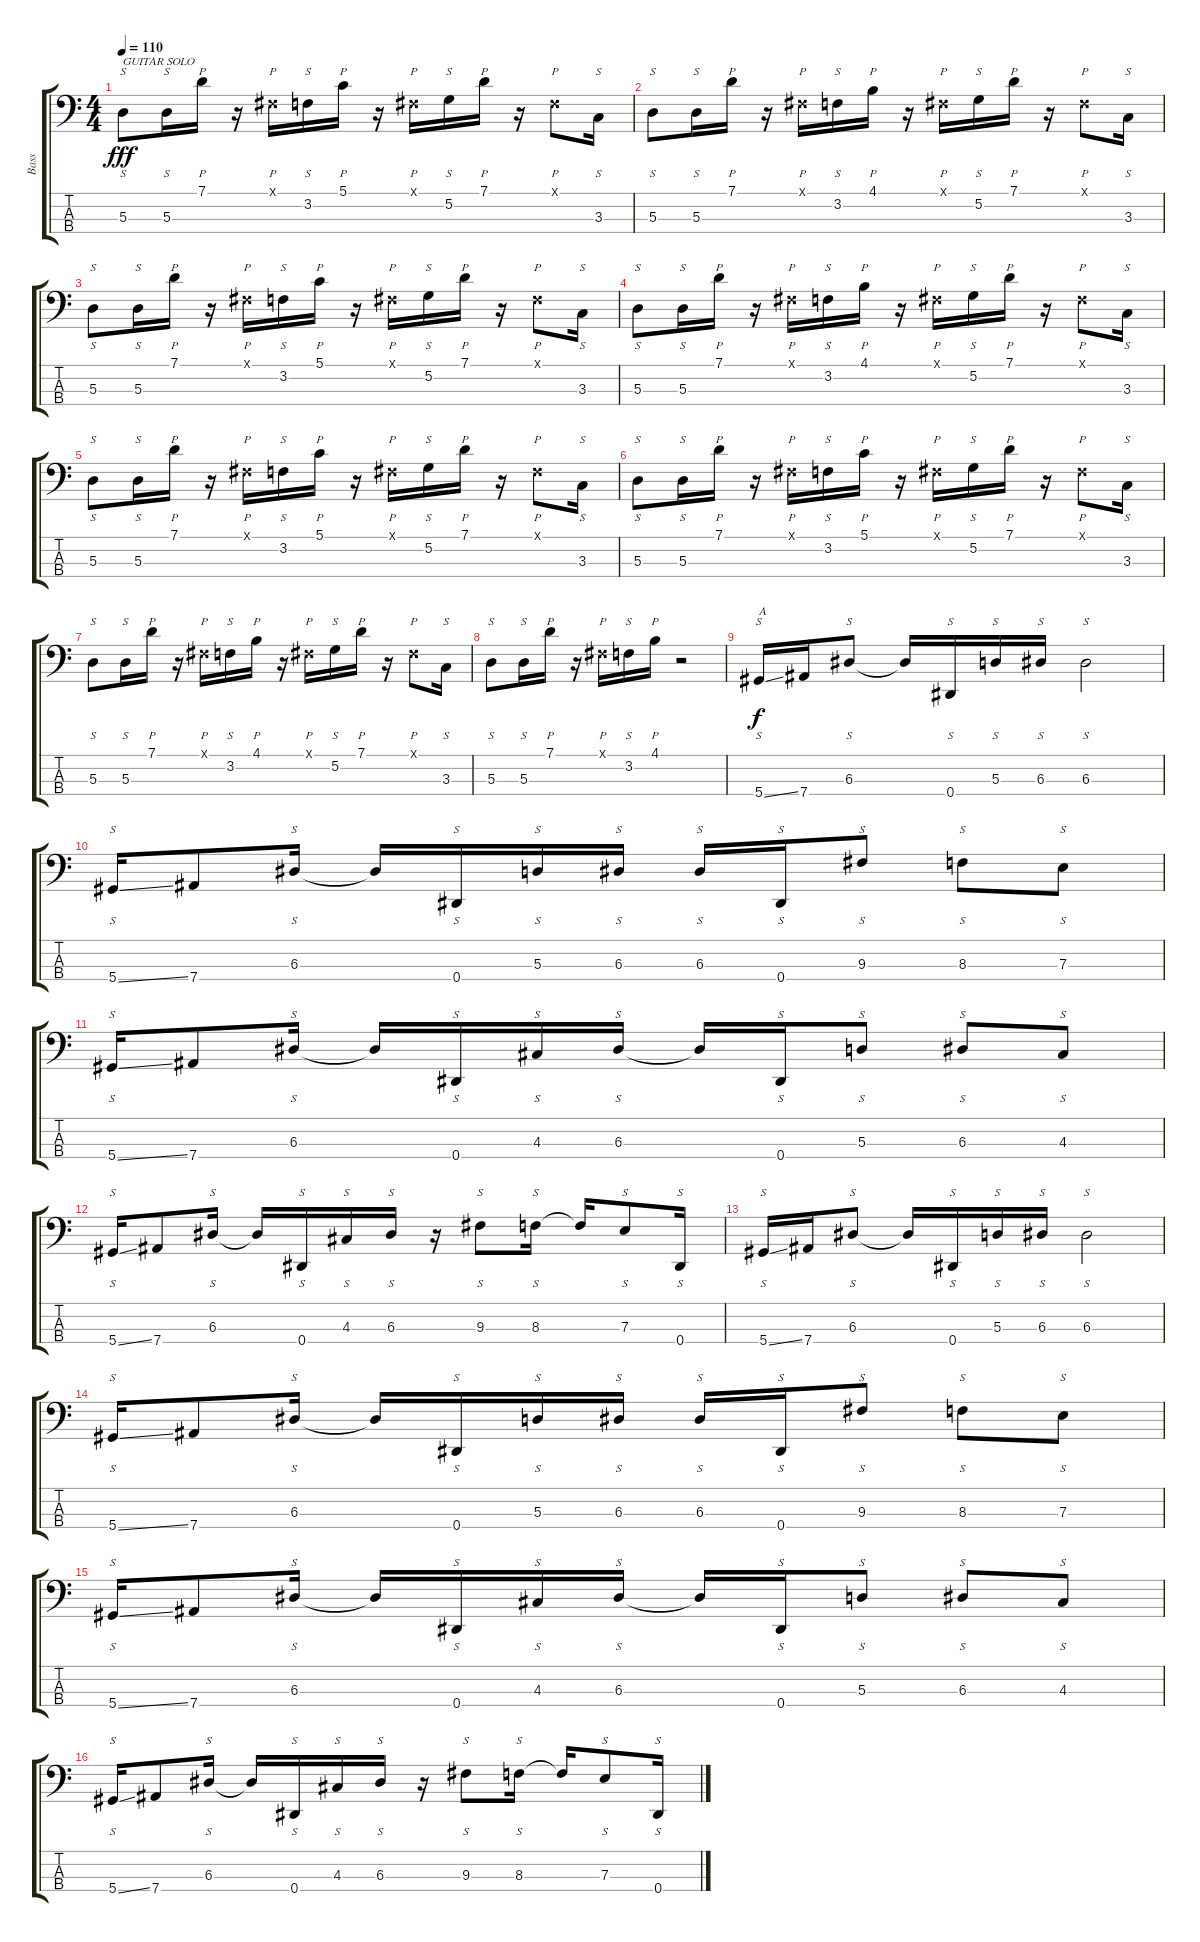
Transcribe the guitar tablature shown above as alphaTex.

\track ("Bass" "Bass") {instrument slapbass1}
\staff {score tabs}
\tuning (G2 D2 A1 Eb1) {hide}
\ts (4 4)
\tempo 110
\clef f4
\ks c
5.3.8{s txt "GUITAR SOLO" dy fff} 5.3.16{s} 7.1.16{p} r.16 -1.1{x}.16{p} 3.2.16{s} 5.1.16{p} r.16 -1.1{x}.16{p} 5.2.16{s} 7.1.16{p} r.16 -1.1{x}.8{p} 3.3.16{s} |
5.3.8{s} 5.3.16{s} 7.1.16{p} r.16 -1.1{x}.16{p} 3.2.16{s} 4.1.16{p} r.16 -1.1{x}.16{p} 5.2.16{s} 7.1.16{p} r.16 -1.1{x}.8{p} 3.3.16{s} |
5.3.8{s} 5.3.16{s} 7.1.16{p} r.16 -1.1{x}.16{p} 3.2.16{s} 5.1.16{p} r.16 -1.1{x}.16{p} 5.2.16{s} 7.1.16{p} r.16 -1.1{x}.8{p} 3.3.16{s} |
5.3.8{s} 5.3.16{s} 7.1.16{p} r.16 -1.1{x}.16{p} 3.2.16{s} 4.1.16{p} r.16 -1.1{x}.16{p} 5.2.16{s} 7.1.16{p} r.16 -1.1{x}.8{p} 3.3.16{s} |
5.3.8{s} 5.3.16{s} 7.1.16{p} r.16 -1.1{x}.16{p} 3.2.16{s} 5.1.16{p} r.16 -1.1{x}.16{p} 5.2.16{s} 7.1.16{p} r.16 -1.1{x}.8{p} 3.3.16{s} |
5.3.8{s} 5.3.16{s} 7.1.16{p} r.16 -1.1{x}.16{p} 3.2.16{s} 5.1.16{p} r.16 -1.1{x}.16{p} 5.2.16{s} 7.1.16{p} r.16 -1.1{x}.8{p} 3.3.16{s} |
5.3.8{s} 5.3.16{s} 7.1.16{p} r.16 -1.1{x}.16{p} 3.2.16{s} 4.1.16{p} r.16 -1.1{x}.16{p} 5.2.16{s} 7.1.16{p} r.16 -1.1{x}.8{p} 3.3.16{s} |
5.3.8{s} 5.3.16{s} 7.1.16{p} r.16 -1.1{x}.16{p} 3.2.16{s} 4.1.16{p} r.2 |
5.4{ss}.16{s txt "A" dy f} 7.4.16 6.3.8{s} 6.3{t}.16 0.4.16{s} 5.3.16{s} 6.3.16{s} 6.3.2{s} |
5.4{ss}.16{s} 7.4.8 6.3.16{s} 6.3{t}.16 0.4.16{s} 5.3.16{s} 6.3.16{s} 6.3.16{s} 0.4.16{s} 9.3.8{s} 8.3.8{s} 7.3.8{s} |
5.4{ss}.16{s} 7.4.8 6.3.16{s} 6.3{t}.16 0.4.16{s} 4.3.16{s} 6.3.16{s} 6.3{t}.16 0.4.16{s} 5.3.8{s} 6.3.8{s} 4.3.8{s} |
5.4{ss}.16{s} 7.4.8 6.3.16{s} 6.3{t}.16 0.4.16{s} 4.3.16{s} 6.3.16{s} r.16 9.3.8{s} 8.3.16{s} 8.3{t}.16 7.3.8{s} 0.4.16{s} |
5.4{ss}.16{s} 7.4.16 6.3.8{s} 6.3{t}.16 0.4.16{s} 5.3.16{s} 6.3.16{s} 6.3.2{s} |
5.4{ss}.16{s} 7.4.8 6.3.16{s} 6.3{t}.16 0.4.16{s} 5.3.16{s} 6.3.16{s} 6.3.16{s} 0.4.16{s} 9.3.8{s} 8.3.8{s} 7.3.8{s} |
5.4{ss}.16{s} 7.4.8 6.3.16{s} 6.3{t}.16 0.4.16{s} 4.3.16{s} 6.3.16{s} 6.3{t}.16 0.4.16{s} 5.3.8{s} 6.3.8{s} 4.3.8{s} |
5.4{ss}.16{s} 7.4.8 6.3.16{s} 6.3{t}.16 0.4.16{s} 4.3.16{s} 6.3.16{s} r.16 9.3.8{s} 8.3.16{s} 8.3{t}.16 7.3.8{s} 0.4.16{s}
